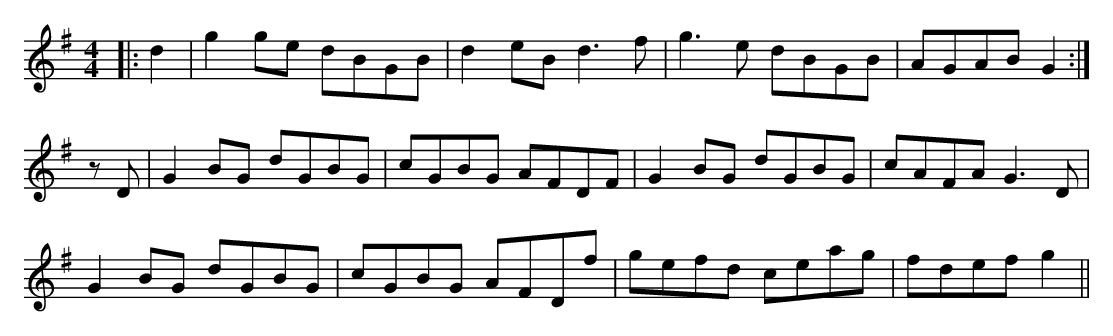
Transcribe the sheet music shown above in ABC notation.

X:1
M:4/4
K:G
|:d2|g2 ge dBGB|d2 eB d3 f|g3 e dBGB|AGAB G2:|
z D|G2 BG dGBG|cGBG AFDF|G2 BG dGBG|cAFA G3 D|
G2 BG dGBG|cGBG AFDf|gefd ceag|fdef g2||
